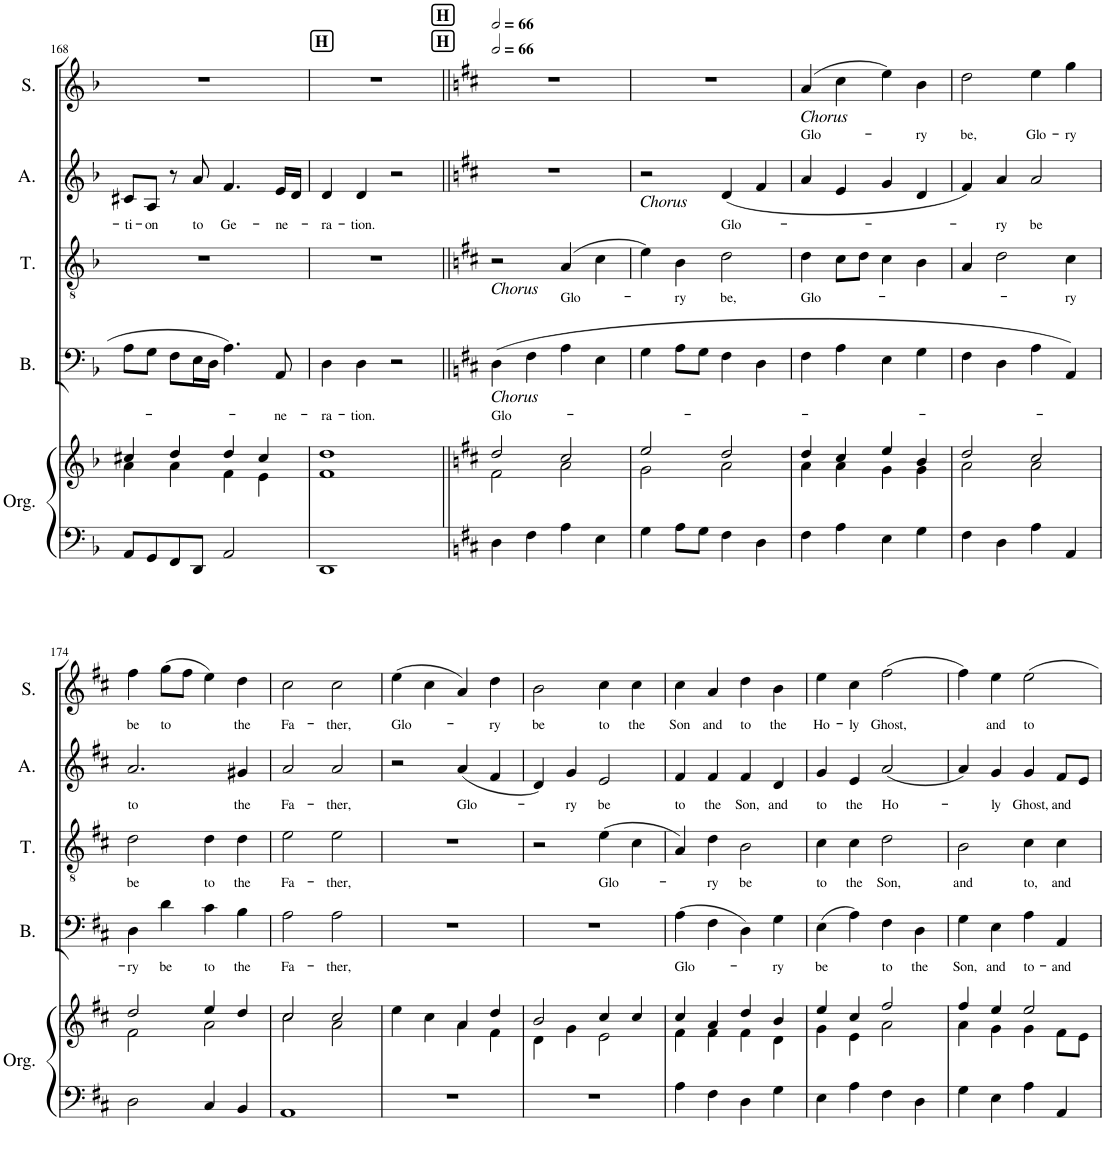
**kern	**kern	**kern	**text	**kern	**text	**kern	**text	**kern	**text
*part5	*part5	*part4	*part4	*part3	*part3	*part2	*part2	*part1	*part1
*staff6	*staff5	*staff4	*staff4	*staff3	*staff3	*staff2	*staff2	*staff1	*staff1
*I"Organ	*	*I"Bass	*	*I"Tenor	*	*I"Alto	*	*I"Soprano I	*
*I'Org.	*	*I'B.	*	*I'T.	*	*I'A.	*	*I'S.	*
!!LO:PB:g=z
*clefF4	*clefG2	*clefF4	*	*clefGv2	*	*clefG2	*	*clefG2	*
*k[b-]	*k[b-]	*k[b-]	*	*k[b-]	*	*k[b-]	*	*k[b-]	*
*M4/4	*M4/4	*M4/4	*	*M4/4	*	*M4/4	*	*M4/4	*
*met(c|)	*met(c|)	*met(c|)	*	*met(c|)	*	*met(c|)	*	*met(c|)	*
=168	=168	=168	=168	=168	=168	=168	=168	=168	=168
*	*^	*	*	*	*	*	*	*	*
!	!	!	!	!	!	!	!	!LO:LY:b	!	!
8AA/L	4cc#X/	4a\	8A\L	.	1r	.	8c#X/L	-ti-	1r	.
!	!	!	!	!	!	!	!	!LO:LY:b	!	!
8GG/	.	.	8G\J	.	.	.	8A/J	-on	.	.
8FF/	4dd/	4a\	8F\L	.	.	.	8r	.	.	.
!	!	!	!	!	!	!	!	!LO:LY:b	!	!
8DD/J	.	.	16E\L	.	.	.	8a/	to	.	.
.	.	.	16D\JJ	.	.	.	.	.	.	.
!	!	!	!	!	!	!	!	!LO:LY:b	!	!
2AA/	4dd/	4f\	4.A\	.	.	.	4.f/	Ge-	.	.
.	4cc#/	4e\	.	.	.	.	.	.	.	.
!	!	!	!	!LO:LY:b	!	!	!	!LO:LY:b	!	!
.	.	.	8AA/	-ne-	.	.	16e/LL	-ne-	.	.
.	.	.	.	.	.	.	16d/JJ	.	.	.
*	*v	*v	*	*	*	*	*	*	*	*
=169	=169	=169	=169	=169	=169	=169	=169	=169	=169
!	!	!	!	!	!	!	!	!LO:TX:a:B:t=H	!
!	!	!	!LO:LY:b	!	!	!	!LO:LY:b	!	!
1DD	1f 1dd	4D\	-ra-	1r	.	4d/	-ra-	1r	.
!	!	!	!LO:LY:b	!	!	!	!LO:LY:b	!	!
.	.	4D\	-tion.	.	.	4d/	-tion.	.	.
.	.	2r	.	.	.	2r	.	.	.
!	!	!	!	!	!	!	!	!LO:TX:a:B:t=H	!
!	!	!	!	!	!	!	!	!LO:TX:a:B:t=H	!
=170||	=170||	=170||	=170||	=170||	=170||	=170||	=170||	=170||	=170||
*k[f#c#]	*k[f#c#]	*k[f#c#]	*	*k[f#c#]	*	*k[f#c#]	*	*k[f#c#]	*
*	*	*	*	*	*	*	*	*MM132	*
*	*^	*	*	*	*	*	*	*	*
!	!	!	!	!	!LO:TX:b:i:t=Chorus	!	!	!	!	!
!	!	!	!LO:TX:b:i:t=Chorus	!	!	!	!	!	!	!
!	!	!	!	!LO:LY:b	!	!	!	!	!	!
4D\	2dd/	2f#\	(4D\	Glo-	2r	.	1r	.	1r	.
4F#\	.	.	4F#\	.	.	.	.	.	.	.
!	!	!	!	!	!	!LO:LY:b	!	!	!	!
4A\	2cc#/	2a\	4A\	.	(4A/	Glo-	.	.	.	.
4E\	.	.	4E\	.	4c#\	.	.	.	.	.
=171	=171	=171	=171	=171	=171	=171	=171	=171	=171	=171
!	!	!	!	!	!	!	!LO:TX:b:i:t=Chorus	!	!	!
4G\	2ee/	2g\	4G\	.	4e\)	.	2r	.	1r	.
!	!	!	!	!	!	!LO:LY:b	!	!	!	!
8A\L	.	.	8A\L	.	4B\	-ry	.	.	.	.
8G\J	.	.	8G\J	.	.	.	.	.	.	.
!	!	!	!	!	!	!LO:LY:b	!	!LO:LY:b	!	!
4F#\	2dd/	2a\	4F#\	.	2d\	be,	(4d/	Glo-	.	.
4D\	.	.	4D\	.	.	.	4f#/	.	.	.
=172	=172	=172	=172	=172	=172	=172	=172	=172	=172	=172
!	!	!	!	!	!	!	!	!	!LO:TX:b:i:t=Chorus	!
!	!	!	!	!	!	!LO:LY:b	!	!	!	!LO:LY:b
4F#\	4dd/	4a\	4F#\	.	4d\	Glo-	4a/	.	(4a/	Glo-
4A\	4cc#/	4a\	4A\	.	8c#\L	.	4e/	.	4cc#\	.
.	.	.	.	.	8d\J	.	.	.	.	.
4E\	4ee/	4g\	4E\	.	4c#\	.	4g/	.	4ee\)	.
!	!	!	!	!	!	!	!	!	!	!LO:LY:b
4G\	4b/	4g\	4G\	.	4B\	.	4d/	.	4b\	-ry
=173	=173	=173	=173	=173	=173	=173	=173	=173	=173	=173
!	!	!	!	!	!	!	!	!	!	!LO:LY:b
4F#\	2dd/	2a\	4F#\	.	4A/	.	4f#/)	.	2dd\	be,
!	!	!	!	!	!	!	!	!LO:LY:b	!	!
4D\	.	.	4D\	.	2d\	.	4a/	-ry	.	.
!	!	!	!	!	!	!	!	!LO:LY:b	!	!LO:LY:b
4A\	2cc#/	2a\	4A\	.	.	.	2a/	be	4ee\	Glo-
!	!	!	!	!	!	!LO:LY:b	!	!	!	!LO:LY:b
4AA/	.	.	4AA/)	.	4c#\	-ry	.	.	4gg\	-ry
!!LO:LB:g=z
=174	=174	=174	=174	=174	=174	=174	=174	=174	=174	=174
!	!	!	!	!LO:LY:b	!	!LO:LY:b	!	!LO:LY:b	!	!LO:LY:b
2D\	2dd/	2f#\	4D\	-ry	2d\	be	2.a/	to	4ff#\	be
!	!	!	!	!LO:LY:b	!	!	!	!	!	!LO:LY:b
.	.	.	4d\	be	.	.	.	.	(8gg\L	to
.	.	.	.	.	.	.	.	.	8ff#\J	.
!	!	!	!	!LO:LY:b	!	!LO:LY:b	!	!	!	!
4C#/	4ee/	2a\	4c#\	to	4d\	to	.	.	4ee\)	.
!	!	!	!	!LO:LY:b	!	!LO:LY:b	!	!LO:LY:b	!	!LO:LY:b
4BB/	4dd/	.	4B\	the	4d\	the	4g#X/	the	4dd\	the
=175	=175	=175	=175	=175	=175	=175	=175	=175	=175	=175
!	!	!	!	!LO:LY:b	!	!LO:LY:b	!	!LO:LY:b	!	!LO:LY:b
1AA	2cc#/	2cc#\	2A\	Fa-	2e\	Fa-	2a/	Fa-	2cc#\	Fa-
!	!	!	!	!LO:LY:b	!	!LO:LY:b	!	!LO:LY:b	!	!LO:LY:b
.	2cc#/	2a\	2A\	-ther,	2e\	-ther,	2a/	-ther,	2cc#\	-ther,
=176	=176	=176	=176	=176	=176	=176	=176	=176	=176	=176
!	!	!	!	!	!	!	!	!	!	!LO:LY:b
1r	4ee\	2ryy	1r	.	1r	.	2r	.	(4ee\	Glo-
.	4cc#\	.	.	.	.	.	.	.	4cc#\	.
!	!	!	!	!	!	!	!	!LO:LY:b	!	!
.	4a/	4a\	.	.	.	.	(4a/	Glo-	4a/)	.
!	!	!	!	!	!	!	!	!	!	!LO:LY:b
.	4dd/	4f#\	.	.	.	.	4f#/	.	4dd\	-ry
=177	=177	=177	=177	=177	=177	=177	=177	=177	=177	=177
!	!	!	!	!	!	!	!	!	!	!LO:LY:b
1r	2b/	4d\	1r	.	2r	.	4d/)	.	2b\	be
!	!	!	!	!	!	!	!	!LO:LY:b	!	!
.	.	4g\	.	.	.	.	4g/	-ry	.	.
!	!	!	!	!	!	!LO:LY:b	!	!LO:LY:b	!	!LO:LY:b
.	4cc#/	2e\	.	.	(4e\	Glo-	2e/	be	4cc#\	to
!	!	!	!	!	!	!	!	!	!	!LO:LY:b
.	4cc#/	.	.	.	4c#\	.	.	.	4cc#\	the
=178	=178	=178	=178	=178	=178	=178	=178	=178	=178	=178
!	!	!	!	!LO:LY:b	!	!	!	!LO:LY:b	!	!LO:LY:b
4A\	4cc#/	4f#\	(4A\	Glo-	4A/)	.	4f#/	to	4cc#\	Son
!	!	!	!	!	!	!LO:LY:b	!	!LO:LY:b	!	!LO:LY:b
4F#\	4a/	4f#\	4F#\	.	4d\	-ry	4f#/	the	4a/	and
!	!	!	!	!	!	!LO:LY:b	!	!LO:LY:b	!	!LO:LY:b
4D\	4dd/	4f#\	4D\)	.	2B\	be	4f#/	Son,	4dd\	to
!	!	!	!	!LO:LY:b	!	!	!	!LO:LY:b	!	!LO:LY:b
4G\	4b/	4d\	4G\	-ry	.	.	4d/	and	4b\	the
=179	=179	=179	=179	=179	=179	=179	=179	=179	=179	=179
!	!	!	!	!LO:LY:b	!	!LO:LY:b	!	!LO:LY:b	!	!LO:LY:b
4E\	4ee/	4g\	(4E\	be	4c#\	to	4g/	to	4ee\	Ho-
!	!	!	!	!	!	!LO:LY:b	!	!LO:LY:b	!	!LO:LY:b
4A\	4cc#/	4e\	4A\)	.	4c#\	the	4e/	the	4cc#\	-ly
!	!	!	!	!LO:LY:b	!	!LO:LY:b	!	!LO:LY:b	!	!LO:LY:b
4F#\	2ff#/	2a\	4F#\	to	2d\	Son,	(2a/	Ho-	(2ff#\	Ghost,
!	!	!	!	!LO:LY:b	!	!	!	!	!	!
4D\	.	.	4D\	the	.	.	.	.	.	.
=180	=180	=180	=180	=180	=180	=180	=180	=180	=180	=180
!	!	!	!	!LO:LY:b	!	!LO:LY:b	!	!	!	!
4G\	4ff#/	4a\	4G\	Son,	2B\	and	4a/)	.	4ff#\)	.
!	!	!	!	!LO:LY:b	!	!	!	!LO:LY:b	!	!LO:LY:b
4E\	4ee/	4g\	4E\	and	.	.	4g/	-ly	4ee\	and
!	!	!	!	!LO:LY:b	!	!LO:LY:b	!	!LO:LY:b	!	!LO:LY:b
4A\	2ee/	4g\	4A\	to-	4c#\	to,	4g/	Ghost,	2ee\	to
!	!	!	!	!LO:LY:b	!	!LO:LY:b	!	!LO:LY:b	!	!
4AA/	.	8f#\L	4AA/	-and	4c#\	and	8f#/L	and	.	.
.	.	8e\J	.	.	.	.	8e/J	.	.	.
*	*v	*v	*	*	*	*	*	*	*	*
=	=	=	=	=	=	=	=	=	=
*-	*-	*-	*-	*-	*-	*-	*-	*-	*-
